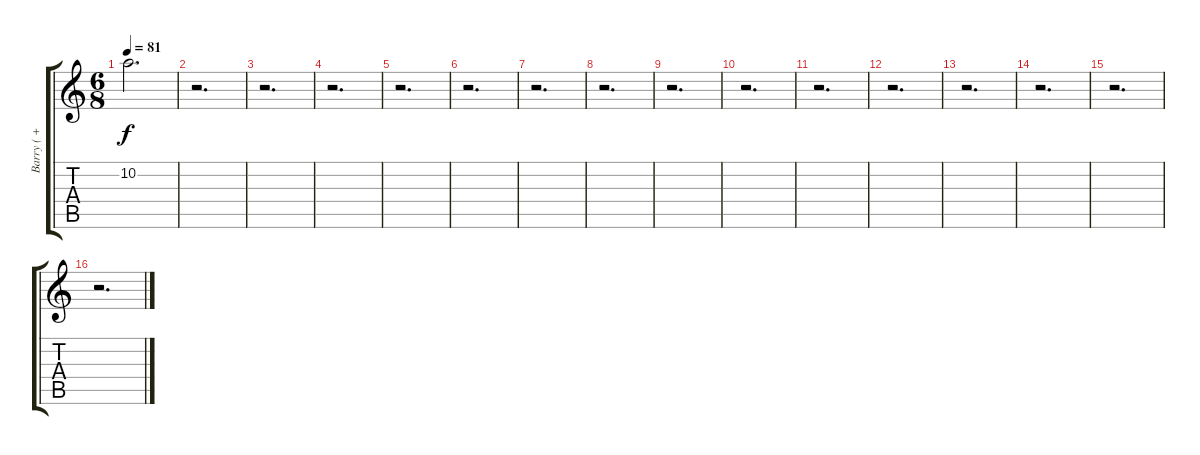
\track ("Barry ( + Vol. Clean )" "Barry ( + ") {instrument electricguitarjazz}
\staff {score tabs}
\tuning (E4 B3 G3 D3 A2 D2) {hide}
\ts (6 8)
\tempo 81
\clef g2
\ks c
10.2{t}.2{d dy f} |
r.2{d} |
r.2{d} |
r.2{d} |
r.2{d} |
r.2{d} |
r.2{d} |
r.2{d} |
r.2{d} |
r.2{d} |
r.2{d} |
r.2{d} |
r.2{d} |
r.2{d} |
r.2{d} |
r.2{d}
